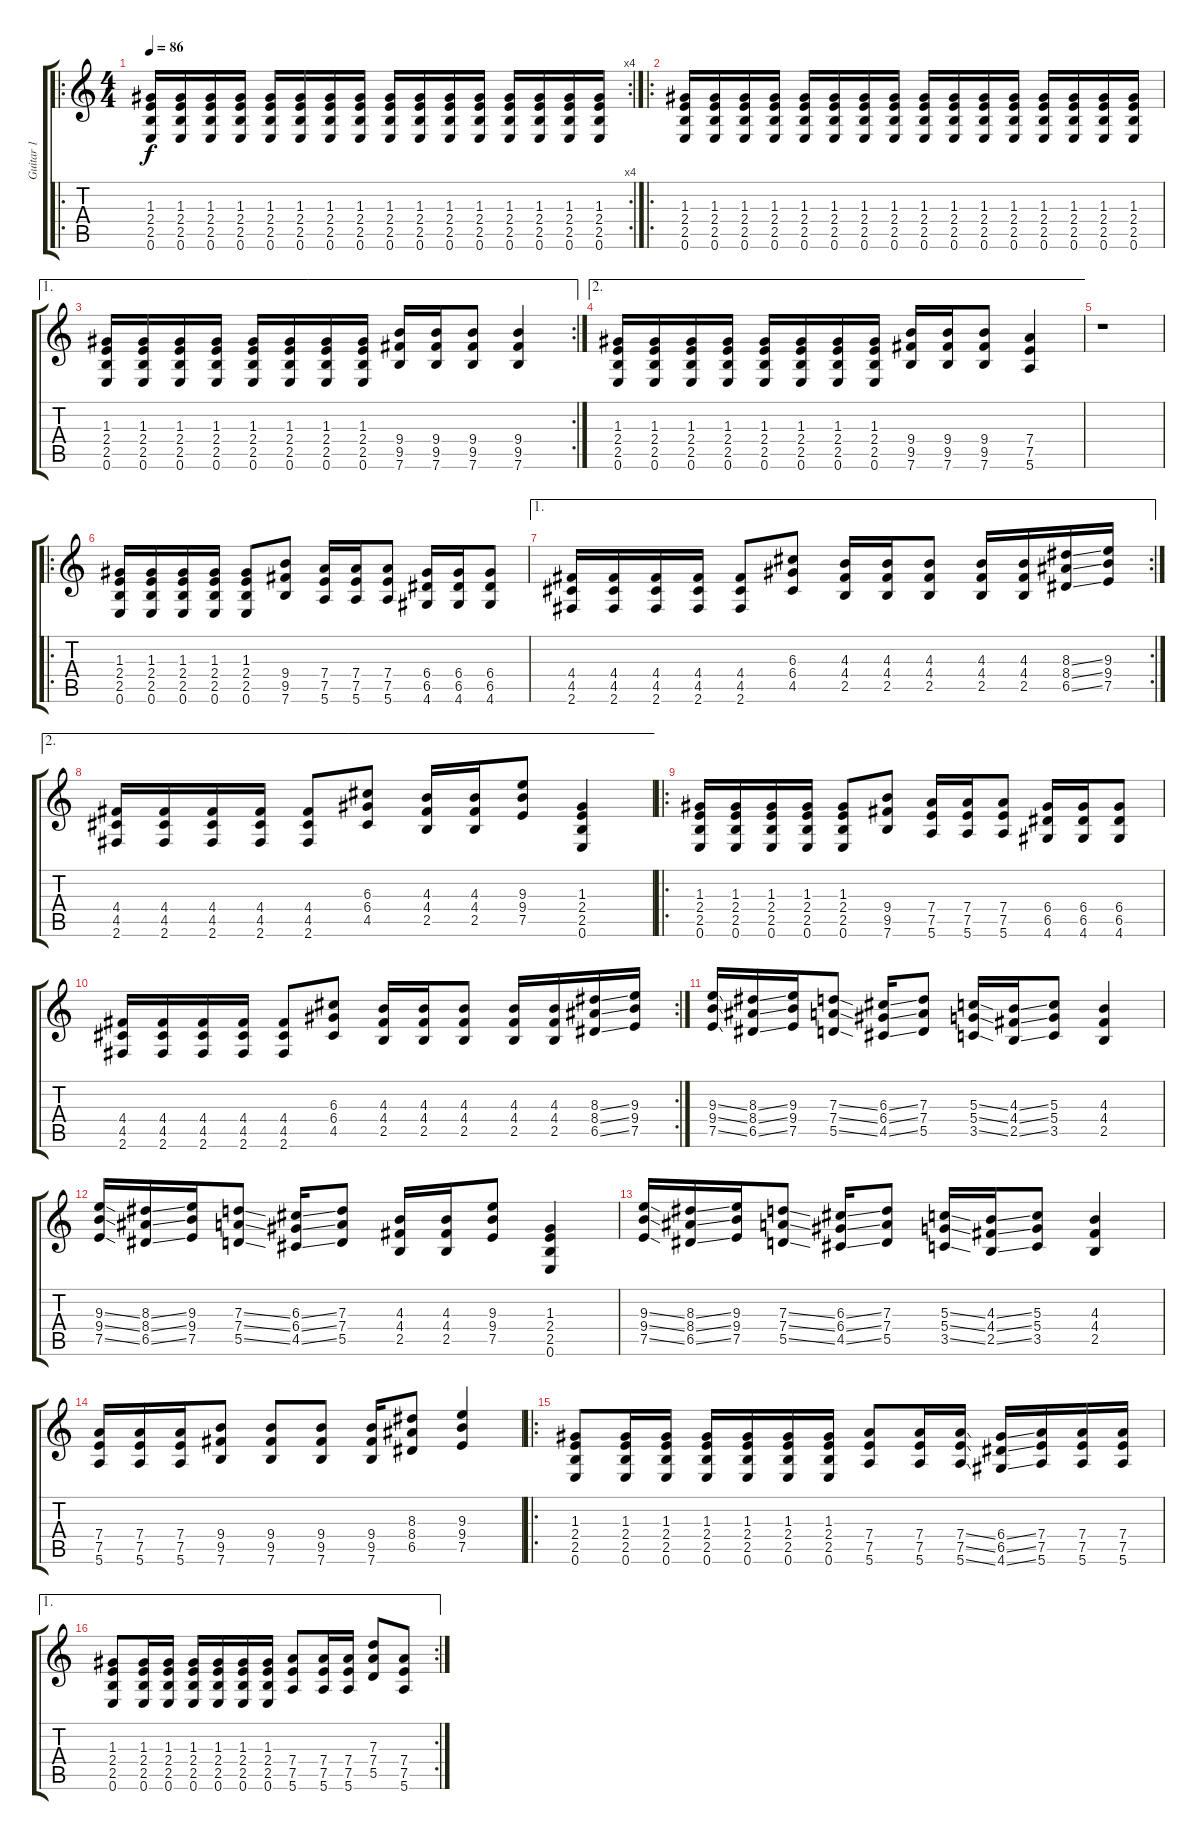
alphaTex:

\track ("Guitar 1" "Guitar 1") {instrument distortionguitar}
\staff {score tabs}
\tuning (E4 B3 G3 D3 A2 E2) {hide}
\ro
\rc 4
\ts (4 4)
\tempo 86
\clef g2
\ks c
(1.3 2.4 2.5 0.6).16{dy f instrument distortionguitar} (1.3 2.4 2.5 0.6).16 (1.3 2.4 2.5 0.6).16 (1.3 2.4 2.5 0.6).16 (1.3 2.4 2.5 0.6).16 (1.3 2.4 2.5 0.6).16 (1.3 2.4 2.5 0.6).16 (1.3 2.4 2.5 0.6).16 (1.3 2.4 2.5 0.6).16 (1.3 2.4 2.5 0.6).16 (1.3 2.4 2.5 0.6).16 (1.3 2.4 2.5 0.6).16 (1.3 2.4 2.5 0.6).16 (1.3 2.4 2.5 0.6).16 (1.3 2.4 2.5 0.6).16 (1.3 2.4 2.5 0.6).16 |
\ro
(1.3 2.4 2.5 0.6).16 (1.3 2.4 2.5 0.6).16 (1.3 2.4 2.5 0.6).16 (1.3 2.4 2.5 0.6).16 (1.3 2.4 2.5 0.6).16 (1.3 2.4 2.5 0.6).16 (1.3 2.4 2.5 0.6).16 (1.3 2.4 2.5 0.6).16 (1.3 2.4 2.5 0.6).16 (1.3 2.4 2.5 0.6).16 (1.3 2.4 2.5 0.6).16 (1.3 2.4 2.5 0.6).16 (1.3 2.4 2.5 0.6).16 (1.3 2.4 2.5 0.6).16 (1.3 2.4 2.5 0.6).16 (1.3 2.4 2.5 0.6).16 |
\ae 1
\rc 2
(1.3 2.4 2.5 0.6).16 (1.3 2.4 2.5 0.6).16 (1.3 2.4 2.5 0.6).16 (1.3 2.4 2.5 0.6).16 (1.3 2.4 2.5 0.6).16 (1.3 2.4 2.5 0.6).16 (1.3 2.4 2.5 0.6).16 (1.3 2.4 2.5 0.6).16 (9.4 9.5 7.6).16 (9.4 9.5 7.6).16 (9.4 9.5 7.6).8 (9.4 9.5 7.6).4 |
\ae 2
(1.3 2.4 2.5 0.6).16 (1.3 2.4 2.5 0.6).16 (1.3 2.4 2.5 0.6).16 (1.3 2.4 2.5 0.6).16 (1.3 2.4 2.5 0.6).16 (1.3 2.4 2.5 0.6).16 (1.3 2.4 2.5 0.6).16 (1.3 2.4 2.5 0.6).16 (9.4 9.5 7.6).16 (9.4 9.5 7.6).16 (9.4 9.5 7.6).8 (7.4 7.5 5.6).4 |
r.1 |
\ro
(1.3 2.4 2.5 0.6).16 (1.3 2.4 2.5 0.6).16 (1.3 2.4 2.5 0.6).16 (1.3 2.4 2.5 0.6).16 (1.3 2.4 2.5 0.6).8 (9.4 9.5 7.6).8 (7.4 7.5 5.6).16 (7.4 7.5 5.6).16 (7.4 7.5 5.6).8 (6.4 6.5 4.6).16 (6.4 6.5 4.6).16 (6.4 6.5 4.6).8 |
\ae 1
\rc 2
(4.4 4.5 2.6).16 (4.4 4.5 2.6).16 (4.4 4.5 2.6).16 (4.4 4.5 2.6).16 (4.4 4.5 2.6).8 (6.3 6.4 4.5).8 (4.3 4.4 2.5).16 (4.3 4.4 2.5).16 (4.3 4.4 2.5).8 (4.3 4.4 2.5).16 (4.3 4.4 2.5).16 (8.3{ss} 8.4{ss} 6.5{ss}).16 (9.3 9.4 7.5).16 |
\ae 2
(4.4 4.5 2.6).16 (4.4 4.5 2.6).16 (4.4 4.5 2.6).16 (4.4 4.5 2.6).16 (4.4 4.5 2.6).8 (6.3 6.4 4.5).8 (4.3 4.4 2.5).16 (4.3 4.4 2.5).16 (9.3 9.4 7.5).8 (1.3 2.4 2.5 0.6).4 |
\ro
(1.3 2.4 2.5 0.6).16 (1.3 2.4 2.5 0.6).16 (1.3 2.4 2.5 0.6).16 (1.3 2.4 2.5 0.6).16 (1.3 2.4 2.5 0.6).8 (9.4 9.5 7.6).8 (7.4 7.5 5.6).16 (7.4 7.5 5.6).16 (7.4 7.5 5.6).8 (6.4 6.5 4.6).16 (6.4 6.5 4.6).16 (6.4 6.5 4.6).8 |
\rc 2
(4.4 4.5 2.6).16 (4.4 4.5 2.6).16 (4.4 4.5 2.6).16 (4.4 4.5 2.6).16 (4.4 4.5 2.6).8 (6.3 6.4 4.5).8 (4.3 4.4 2.5).16 (4.3 4.4 2.5).16 (4.3 4.4 2.5).8 (4.3 4.4 2.5).16 (4.3 4.4 2.5).16 (8.3{ss} 8.4{ss} 6.5{ss}).16 (9.3 9.4 7.5).16 |
(9.3{ss} 9.4{ss} 7.5{ss}).16 (8.3{ss} 8.4{ss} 6.5{ss}).16 (9.3 9.4 7.5).16 (7.3{ss} 7.4{ss} 5.5{ss}).8 (6.3{ss} 6.4{ss} 4.5{ss}).16 (7.3 7.4 5.5).8 (5.3{ss} 5.4{ss} 3.5{ss}).16 (4.3{ss} 4.4{ss} 2.5{ss}).16 (5.3 5.4 3.5).8 (4.3 4.4 2.5).4 |
(9.3{ss} 9.4{ss} 7.5{ss}).16 (8.3{ss} 8.4{ss} 6.5{ss}).16 (9.3 9.4 7.5).16 (7.3{ss} 7.4{ss} 5.5{ss}).8 (6.3{ss} 6.4{ss} 4.5{ss}).16 (7.3 7.4 5.5).8 (4.3 4.4 2.5).16 (4.3 4.4 2.5).16 (9.3 9.4 7.5).8 (1.3 2.4 2.5 0.6).4 |
(9.3{ss} 9.4{ss} 7.5{ss}).16 (8.3{ss} 8.4{ss} 6.5{ss}).16 (9.3 9.4 7.5).16 (7.3{ss} 7.4{ss} 5.5{ss}).8 (6.3{ss} 6.4{ss} 4.5{ss}).16 (7.3 7.4 5.5).8 (5.3{ss} 5.4{ss} 3.5{ss}).16 (4.3{ss} 4.4{ss} 2.5{ss}).16 (5.3 5.4 3.5).8 (4.3 4.4 2.5).4 |
(7.4 7.5 5.6).16 (7.4 7.5 5.6).16 (7.4 7.5 5.6).16 (9.4 9.5 7.6).8 (9.4 9.5 7.6).8 (9.4 9.5 7.6).8 (9.4 9.5 7.6).16 (8.3 8.4 6.5).8 (9.3 9.4 7.5).4 |
\ro
(1.3 2.4 2.5 0.6).8 (1.3 2.4 2.5 0.6).16 (1.3 2.4 2.5 0.6).16 (1.3 2.4 2.5 0.6).16 (1.3 2.4 2.5 0.6).16 (1.3 2.4 2.5 0.6).16 (1.3 2.4 2.5 0.6).16 (7.4 7.5 5.6).8 (7.4 7.5 5.6).16 (7.4{ss} 7.5{ss} 5.6{ss}).16 (6.4{ss} 6.5{ss} 4.6{ss}).16 (7.4 7.5 5.6).16 (7.4 7.5 5.6).16 (7.4 7.5 5.6).16 |
\ae 1
\rc 2
(1.3 2.4 2.5 0.6).8 (1.3 2.4 2.5 0.6).16 (1.3 2.4 2.5 0.6).16 (1.3 2.4 2.5 0.6).16 (1.3 2.4 2.5 0.6).16 (1.3 2.4 2.5 0.6).16 (1.3 2.4 2.5 0.6).16 (7.4 7.5 5.6).8 (7.4 7.5 5.6).16 (7.4 7.5 5.6).16 (7.3 7.4 5.5).8 (7.4 7.5 5.6).8
